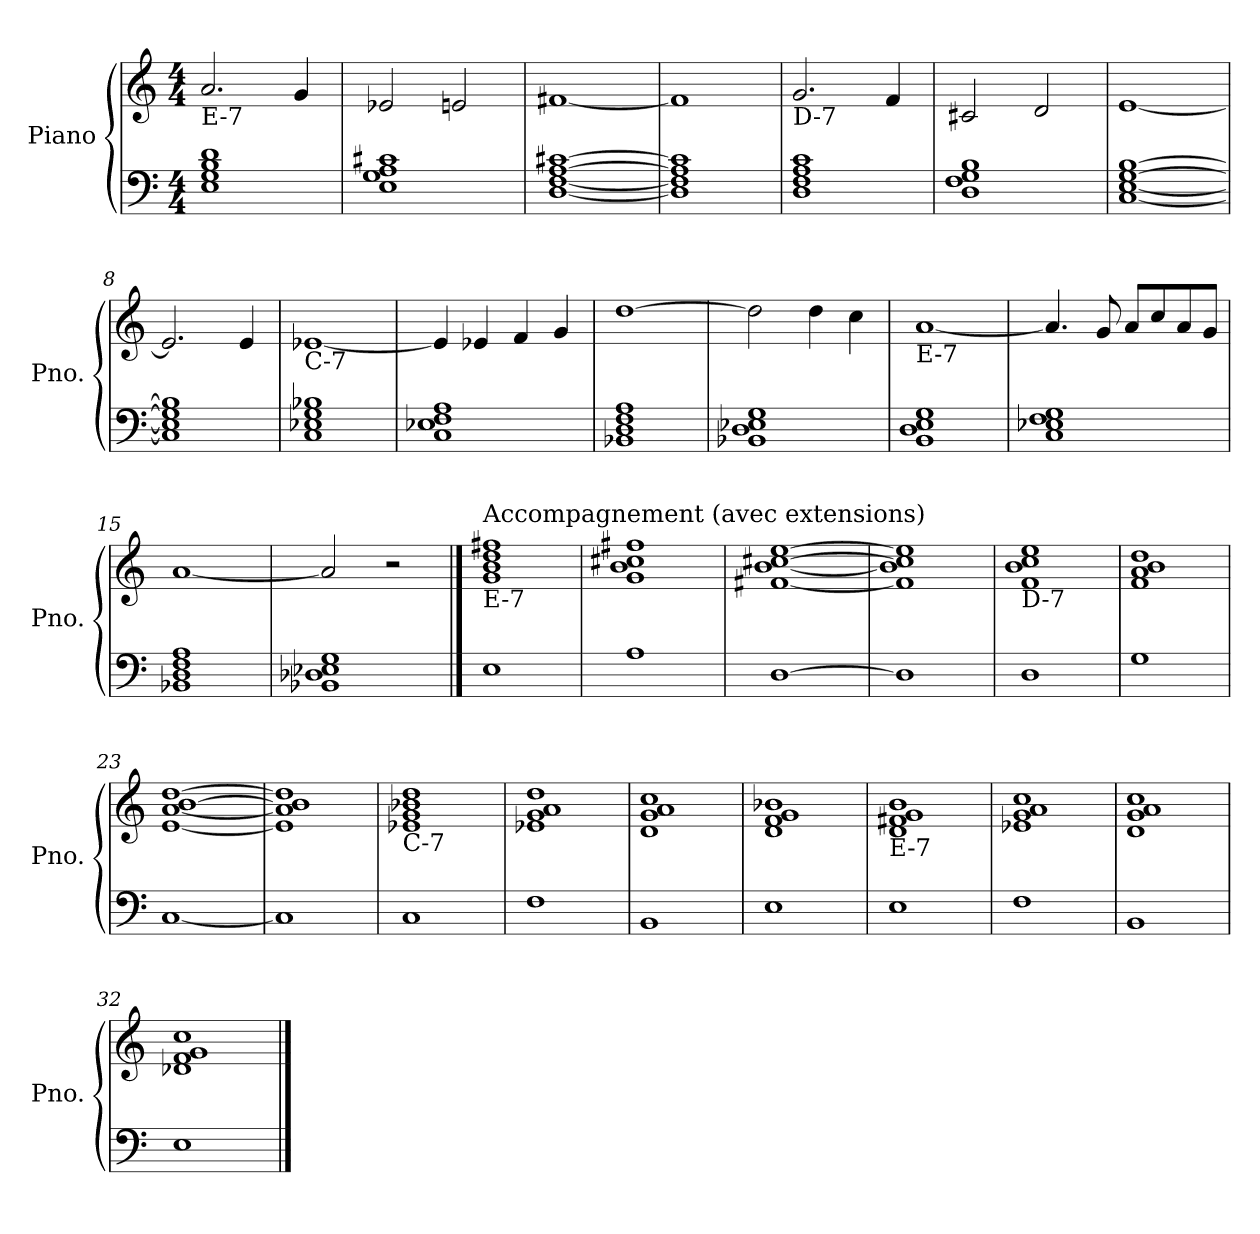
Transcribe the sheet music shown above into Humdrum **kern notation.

**kern	**kern
*part1	*part1
*staff2	*staff1
*I"Piano	*
*I'Pno.	*
*clefF4	*clefG2
*k[]	*k[]
*M4/4	*M4/4
=1	=1
!	!LO:TX:b:t=E-7
1E 1G 1B 1d	2.a/
.	4g/
=2	=2
1E 1G 1A 1c#X	2e-X/
.	2en/
=3	=3
[1D [1F [1A [1c#X	[1f#X
=4	=4
1D] 1F] 1A] 1c#]	1f#]
=5	=5
!	!LO:TX:b:t=D-7
1D 1F 1A 1c	2.g/
.	4f/
=6	=6
1D 1F 1G 1B	2c#X/
.	2d/
=7	=7
[1C [1E [1G [1B	[1e
=8	=8
1C] 1E] 1G] 1B]	2.e/]
.	4e/
!!LO:LB:g=z
=9	=9
!	!LO:TX:b:t=C-7
1C 1E-X 1G 1B-X	[1e-X
=10	=10
1C 1E-X 1F 1A	4e-/]
.	4e-X/
.	4f/
.	4g/
=11	=11
1BB-X 1D 1F 1A	[1dd
=12	=12
1BB-X 1D 1E-X 1G	2dd\]
.	4dd\
.	4cc\
=13	=13
!	!LO:TX:b:t=E-7
1BB 1D 1E 1G	[1a
=14	=14
1C 1E-X 1F 1G	4.a/]
.	8g/
.	8a/L
.	8cc/
.	8a/
.	8g/J
=15	=15
1BB-X 1D 1F 1A	[1a
=16	=16
1BB-X 1D-X 1E-X 1G	2a/]
.	2r
!!LO:LB:g=z
==17	==17
!	!LO:TX:b:t=E-7
!	!LO:TX:a:t=Accompagnement (avec extensions)
1E	1g 1b 1dd 1ff#X
=18	=18
1A	1g 1b 1cc#X 1ff#X
=19	=19
[1D	[1f#X [1b [1cc#X [1ee
=20	=20
1D]	1f#] 1b] 1cc#] 1ee]
=21	=21
!	!LO:TX:b:t=D-7
1D	1f 1b 1cc 1ee
=22	=22
1G	1f 1a 1b 1dd
=23	=23
[1C	[1e [1a [1b [1dd
=24	=24
1C]	1e] 1a] 1b] 1dd]
!!LO:LB:g=z
=25	=25
!	!LO:TX:b:t=C-7
1C	1e-X 1g 1b-X 1dd
=26	=26
1F	1e-X 1g 1a 1dd
=27	=27
1BB	1d 1g 1a 1cc
=28	=28
1E	1d 1f 1g 1b-X
=29	=29
!	!LO:TX:b:t=E-7
1E	1d 1f#X 1g 1b
=30	=30
1F	1e-X 1g 1a 1cc
=31	=31
1BB	1d 1g 1a 1cc
=32	=32
1E	1d-X 1f 1g 1cc
==	==
*-	*-
